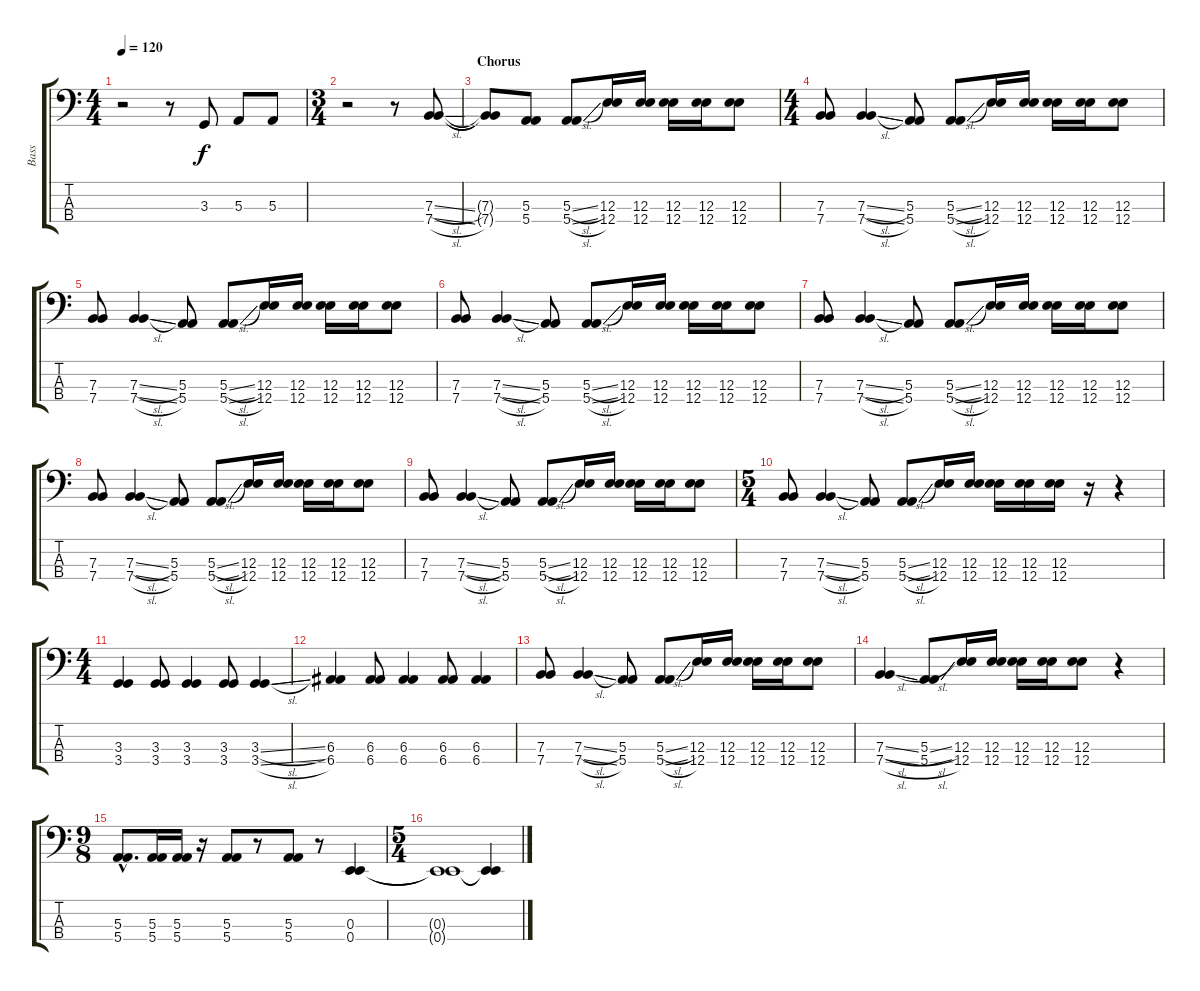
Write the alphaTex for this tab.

\track ("Bass" "Bass") {instrument electricbassfinger}
\staff {score tabs}
\tuning (B2 B1 E1 E1) {hide}
\ts (4 4)
\tempo 120
\clef f4
\ks c
r.2{dy f} r.8 3.3.8 5.3.8 5.3.8 |
\ts (3 4)
r.2 r.8 (7.3{sl} 7.4{sl}).8 |
\section ("" "Chorus")
(7.3{t} 7.4{t}).8 (5.3 5.4).8 (5.3{sl} 5.4{sl}).8 (12.3 12.4).16 (12.3 12.4).16 (12.3 12.4).16 (12.3 12.4).16 (12.3 12.4).8 |
\ts (4 4)
(7.3 7.4).8 (7.3{sl} 7.4{sl}).4 (5.3 5.4).8 (5.3{sl} 5.4{sl}).8 (12.3 12.4).16 (12.3 12.4).16 (12.3 12.4).16 (12.3 12.4).16 (12.3 12.4).8 |
(7.3 7.4).8 (7.3{sl} 7.4{sl}).4 (5.3 5.4).8 (5.3{sl} 5.4{sl}).8 (12.3 12.4).16 (12.3 12.4).16 (12.3 12.4).16 (12.3 12.4).16 (12.3 12.4).8 |
(7.3 7.4).8 (7.3{sl} 7.4{sl}).4 (5.3 5.4).8 (5.3{sl} 5.4{sl}).8 (12.3 12.4).16 (12.3 12.4).16 (12.3 12.4).16 (12.3 12.4).16 (12.3 12.4).8 |
(7.3 7.4).8 (7.3{sl} 7.4{sl}).4 (5.3 5.4).8 (5.3{sl} 5.4{sl}).8 (12.3 12.4).16 (12.3 12.4).16 (12.3 12.4).16 (12.3 12.4).16 (12.3 12.4).8 |
(7.3 7.4).8 (7.3{sl} 7.4{sl}).4 (5.3 5.4).8 (5.3{sl} 5.4{sl}).8 (12.3 12.4).16 (12.3 12.4).16 (12.3 12.4).16 (12.3 12.4).16 (12.3 12.4).8 |
(7.3 7.4).8 (7.3{sl} 7.4{sl}).4 (5.3 5.4).8 (5.3{sl} 5.4{sl}).8 (12.3 12.4).16 (12.3 12.4).16 (12.3 12.4).16 (12.3 12.4).16 (12.3 12.4).8 |
\ts (5 4)
(7.3 7.4).8 (7.3{sl} 7.4{sl}).4 (5.3 5.4).8 (5.3{sl} 5.4{sl}).8 (12.3 12.4).16 (12.3 12.4).16 (12.3 12.4).16 (12.3 12.4).16 (12.3 12.4).16 r.16 r.4 |
\ts (4 4)
(3.3 3.4).4 (3.3 3.4).8 (3.3 3.4).4 (3.3 3.4).8 (3.3{sl} 3.4{sl}).4 |
(6.3 6.4).4 (6.3 6.4).8 (6.3 6.4).4 (6.3 6.4).8 (6.3 6.4).4 |
(7.3 7.4).8 (7.3{sl} 7.4{sl}).4 (5.3 5.4).8 (5.3{sl} 5.4{sl}).8 (12.3 12.4).16 (12.3 12.4).16 (12.3 12.4).16 (12.3 12.4).16 (12.3 12.4).8 |
(7.3{sl} 7.4{sl}).4 (5.3{sl} 5.4{sl}).8 (12.3 12.4).16 (12.3 12.4).16 (12.3 12.4).16 (12.3 12.4).16 (12.3 12.4).8 r.4 |
\ts (9 8)
(5.3{hac} 5.4{hac}).8{d} (5.3 5.4).16 (5.3 5.4).16 r.16 (5.3 5.4).8 r.8 (5.3 5.4).8 r.8 (0.3 0.4).4 |
\ts (5 4)
(0.3{t} 0.4{t}).1 (0.3{t} 0.4{t}).4
